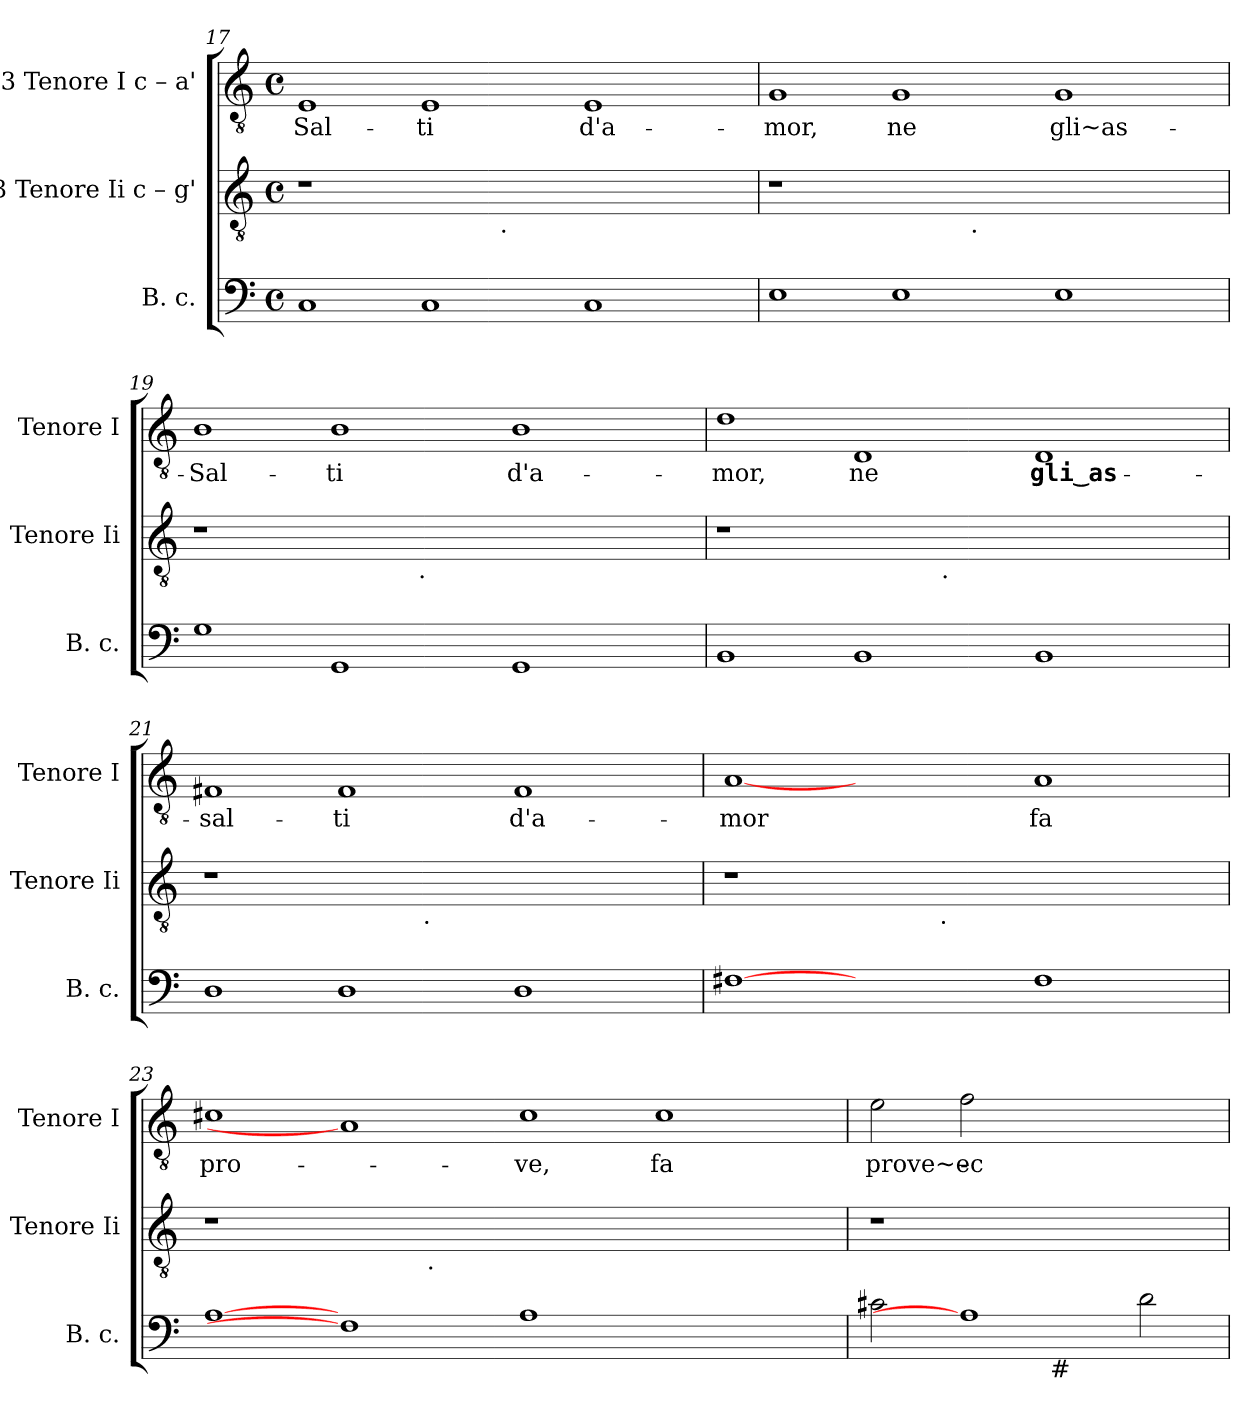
**kern	**kern	**kern	**text
*part3	*part2	*part1	*part1
*staff3	*staff2	*staff1	*staff1
*I"B. c.	*I"3 Tenore Ii c – g'	*I"3 Tenore I c – a'	*
*I'B. c.	*I'Tenore Ii	*I'Tenore I	*
*clefF4	*clefGv2	*clefGv2	*
*k[]	*k[]	*k[]	*
*C:	*C:	*C:	*
*M4/4	*M4/4	*M4/4	*
*met(c)	*met(c)	*met(c)	*
=17	=17	=17	=17
!	!	!	!LO:LY:b
1C	1r	1E	-Sal-
!	!	!	!LO:LY:b
1C	4...ryy	1E	-ti
!	!LO:TX:b:t=.	!	!
.	1ryy	.	.
!	!	!	!LO:LY:b
1C	.	1E	d'a-
.	2ryy	.	.
.	32ryy	.	.
=18	=18	=18	=18
!	!	!	!LO:LY:b
1E	1r	1G	-mor,
!	!	!	!LO:LY:b
1E	4...ryy	1G	ne
!	!LO:TX:b:t=.	!	!
.	1ryy	.	.
!	!	!	!LO:LY:b
1E	.	1G	gli~as-
.	2ryy	.	.
.	32ryy	.	.
=19	=19	=19	=19
!	!	!	!LO:LY:b
1G	1r	1B	-Sal-
!	!	!	!LO:LY:b
1GG	4...ryy	1B	-ti
!	!LO:TX:b:t=.	!	!
.	1ryy	.	.
!	!	!	!LO:LY:b
1GG	.	1B	d'a-
.	2ryy	.	.
.	32ryy	.	.
=20	=20	=20	=20
!	!	!	!LO:LY:b
1BB	1r	1d	-mor,
!	!	!	!LO:LY:b
1BB	4...ryy	1D	ne
!	!LO:TX:b:t=.	!	!
.	1ryy	.	.
!	!	!	!LO:LY:b
1BB	.	1D	gli‿as-
.	2ryy	.	.
.	32ryy	.	.
=21	=21	=21	=21
!	!	!	!LO:LY:b
1D	1r	1F#X	-sal-
!	!	!	!LO:LY:b
1D	4...ryy	1F#	-ti
!	!LO:TX:b:t=.	!	!
.	1ryy	.	.
!	!	!	!LO:LY:b
1D	.	1F#	d'a-
.	2ryy	.	.
.	32ryy	.	.
!!LO:LB:g=z
=22	=22	=22	=22
!	!	!	!LO:LY:b
[1F#X	1r	[1A	-mor
1ryy	4..ryy	1ryy	.
!	!LO:TX:b:t=.	!	!
.	1ryy	.	.
!	!	!	!LO:LY:b
1F#	.	1A	fa
.	2ryy	.	.
.	16ryy	.	.
=23	=23	=23	=23
!	!	!	!LO:LY:b
[1A	1r	1c#X	pro-
1F#]	4...ryy	1A]	.
!	!LO:TX:b:t=.	!	!
.	0ryy	.	.
!	!	!	!LO:LY:b
1A	.	1c#	-ve,
!	!	!	!LO:LY:b
1ryy	.	1c#	fa
.	2ryy	.	.
.	32ryy	.	.
=24	=24	=24	=24
!	!	!	!LO:LY:b
*^	*	*	*
2c#X\	1ryy	1r	2e\	prove~ec-
1A]	.	.	2f\	.
!	!LO:TX:b:t=#	!	!	!
.	1ryy	1ryy	1ryy	.
2d\	.	.	.	.
*v	*v	*	*	*
=	=	=	=
*-	*-	*-	*-
